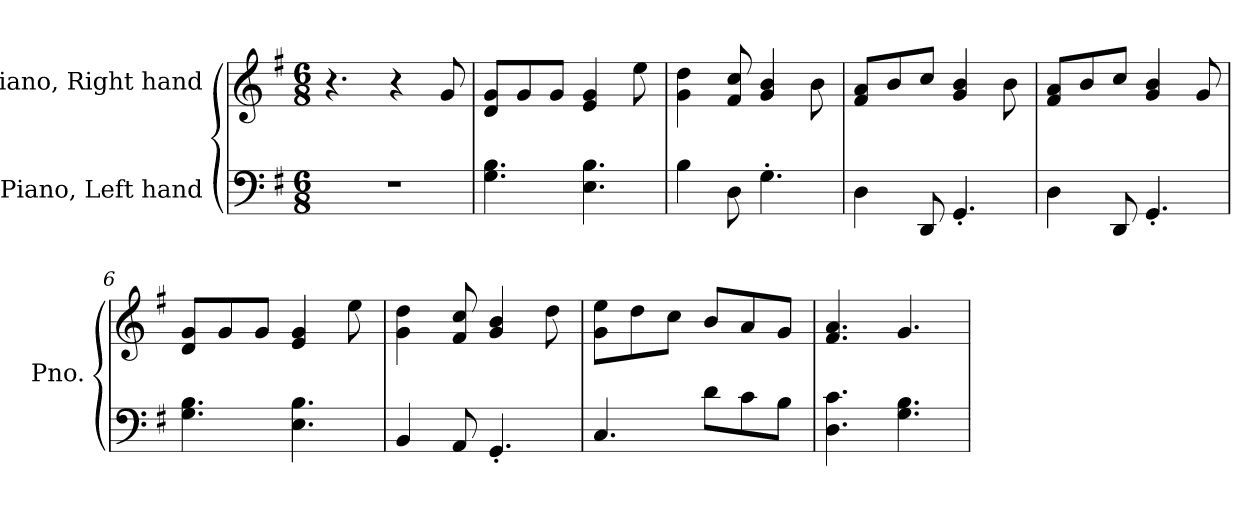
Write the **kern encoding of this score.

**kern	**kern
*part2	*part1
*staff2	*staff1
*I"Piano, Left hand	*I"Piano, Right hand
*I'Pno.	*I'Pno.
*clefF4	*clefG2
*k[f#]	*k[f#]
*M6/8	*M6/8
*MM120	*MM120
=1	=1
2.r	4.r
.	4r
.	8g/
=2	=2
4.G\ 4.B\	8d/ 8g/L
.	8g/
.	8g/J
4.E\ 4.B\	4e/ 4g/
.	8ee\
=3	=3
4B\	4g\ 4dd\
8D\	8f#/ 8cc/
4.G'\	4g/ 4b/
.	8b\
=4	=4
4D\	8f#/ 8a/L
.	8b/
8DD/	8cc/J
4.GG'/	4g/ 4b/
.	8b\
=5	=5
4D\	8f#/ 8a/L
.	8b/
8DD/	8cc/J
4.GG'/	4g/ 4b/
.	8g/
=6	=6
4.G\ 4.B\	8d/ 8g/L
.	8g/
.	8g/J
4.E\ 4.B\	4e/ 4g/
.	8ee\
!!LO:LB:g=z
=7	=7
4BB/	4g\ 4dd\
8AA/	8f#/ 8cc/
4.GG'/	4g/ 4b/
.	8dd\
=8	=8
4.C/	8g\ 8ee\L
.	8dd\
.	8cc\J
8d\L	8b/L
8c\	8a/
8B\J	8g/J
=9	=9
4.D\ 4.c\	4.f#/ 4.a/
4.G\ 4.B\	4.g/
=	=
*-	*-
